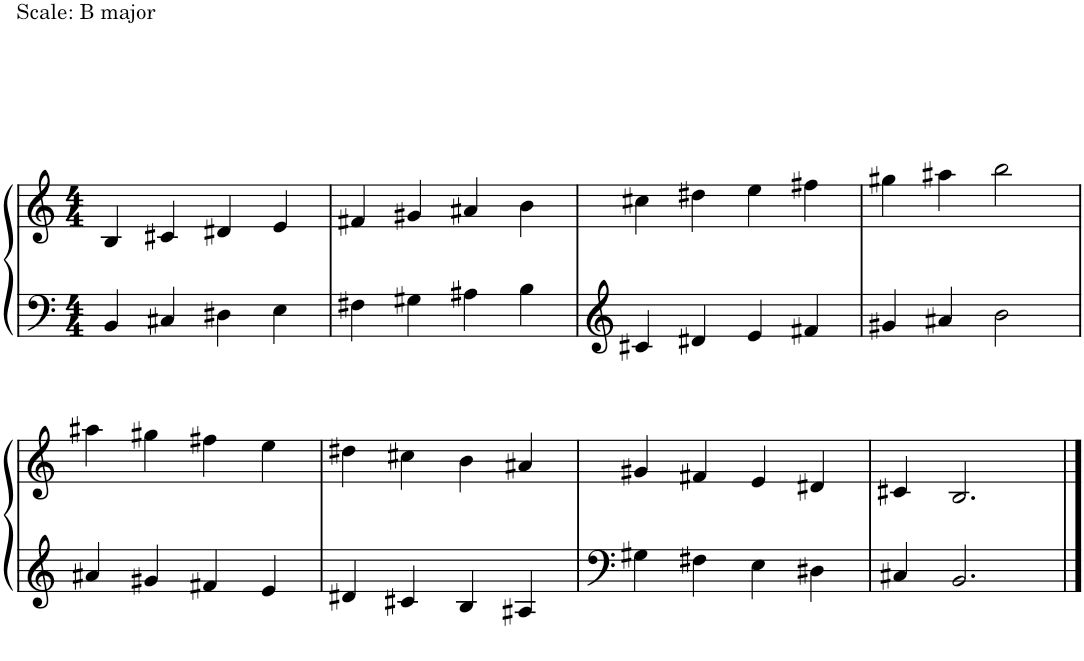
**kern	**kern
*part1	*part1
*staff2	*staff1
*I"Piano	*
*I'Pno.	*
!!LO:PB:g=z
*clefG2	*clefG2
*k[]	*k[]
*M4/4	*M4/4
=1	=1
!	!LO:TX:a:t=Scale&colon; B major
!LO:TX:a:t=Scale&colon; B major	!
4BB/	4B/
4C#X/	4c#X/
4D#X\	4d#X/
4E\	4e/
=2	=2
4F#X\	4f#X/
4G#X\	4g#X/
4A#X\	4a#X/
4B\	4b\
=3	=3
4c#X/	4cc#X\
4d#X/	4dd#X\
4e/	4ee\
4f#X/	4ff#X\
=4	=4
4g#X/	4gg#X\
4a#X/	4aa#X\
2b\	2bb\
!!LO:LB:g=z
=5	=5
*clefG2	*
4a#X/	4aa#X\
4g#X/	4gg#X\
4f#X/	4ff#X\
4e/	4ee\
=6	=6
4d#X/	4dd#X\
4c#X/	4cc#X\
4B/	4b\
4A#X/	4a#X/
=7	=7
4G#X\	4g#X/
4F#X\	4f#X/
4E\	4e/
4D#X\	4d#X/
=8	=8
4C#X/	4c#X/
2.BB/	2.B/
==	==
*-	*-
